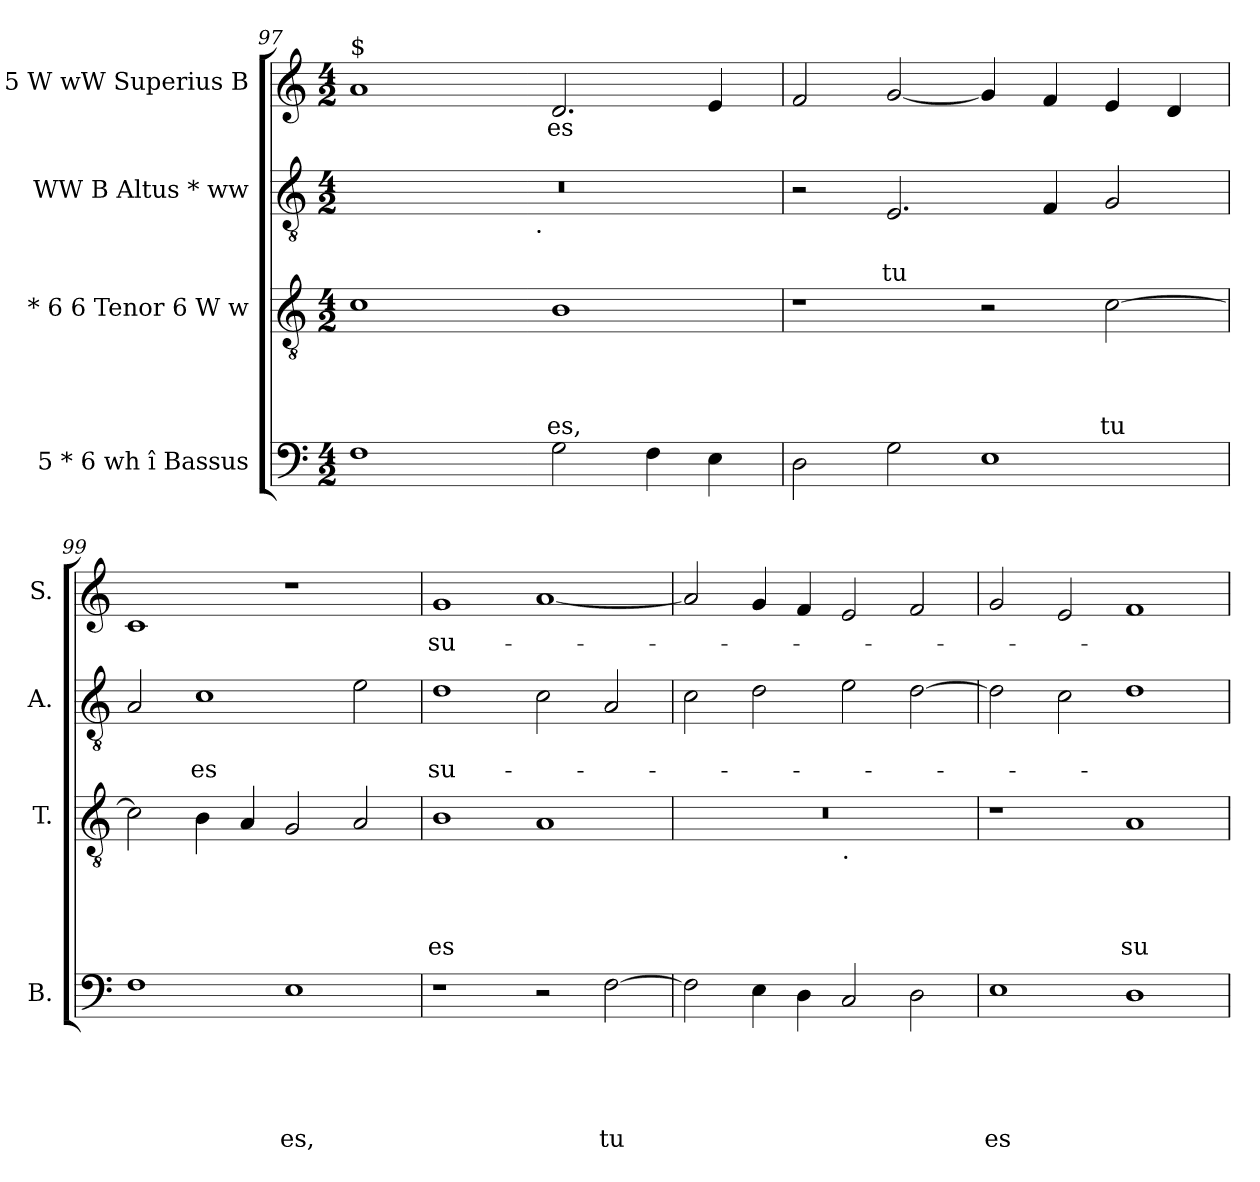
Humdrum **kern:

**kern	**text	**text	**text	**text	**text	**kern	**text	**text	**text	**text	**kern	**text	**text	**kern	**text
*part4	*part4	*part4	*part4	*part4	*part4	*part3	*part3	*part3	*part3	*part3	*part2	*part2	*part2	*part1	*part1
*staff4	*staff4	*staff4	*staff4	*staff4	*staff4	*staff3	*staff3	*staff3	*staff3	*staff3	*staff2	*staff2	*staff2	*staff1	*staff1
*I"5 * 6 wh î Bassus	*	*	*	*	*	*I"* 6 6 Tenor 6 W w	*	*	*	*	*I"WW B Altus * ww	*	*	*I"* 5 W wW Superius B	*
*I'B.	*	*	*	*	*	*I'T.	*	*	*	*	*I'A.	*	*	*I'S.	*
*clefF4	*	*	*	*	*	*clefGv2	*	*	*	*	*clefGv2	*	*	*clefG2	*
*k[]	*	*	*	*	*	*k[]	*	*	*	*	*k[]	*	*	*k[]	*
*C:	*	*	*	*	*	*C:	*	*	*	*	*C:	*	*	*C:	*
*M4/2	*	*	*	*	*	*M4/2	*	*	*	*	*M4/2	*	*	*M4/2	*
=97	=97	=97	=97	=97	=97	=97	=97	=97	=97	=97	=97	=97	=97	=97	=97
!	!	!	!	!	!	!	!	!	!	!	!	!	!	!LO:TX:a:t=$	!
*	*	*	*	*	*	*	*	*	*	*	*^	*	*	*	*
1F	.	.	.	.	.	1c	.	.	.	.	0r	2ryy	.	.	1a	.
.	.	.	.	.	.	.	.	.	.	.	.	4...ryy	.	.	.	.
!	!	!	!	!	!	!	!	!	!	!	!	!LO:TX:b:t=.	!	!	!	!
.	.	.	.	.	.	.	.	.	.	.	.	1ryy	.	.	.	.
!	!	!	!	!	!	!	!	!	!	!LO:LY:b	!	!	!	!	!	!LO:LY:b
2G\	.	.	.	.	.	1B	.	.	.	es,	.	.	.	.	2.d/	es
4F\	.	.	.	.	.	.	.	.	.	.	.	.	.	.	.	.
4E\	.	.	.	.	.	.	.	.	.	.	.	.	.	.	4e/	.
.	.	.	.	.	.	.	.	.	.	.	.	32ryy	.	.	.	.
*	*	*	*	*	*	*	*	*	*	*	*v	*v	*	*	*	*
!!LO:LB:g=z
=98	=98	=98	=98	=98	=98	=98	=98	=98	=98	=98	=98	=98	=98	=98	=98
2D\	.	.	.	.	.	1r	.	.	.	.	2r	.	.	2f/	.
!	!	!	!	!	!	!	!	!	!	!	!	!	!LO:LY:b	!	!
2G\	.	.	.	.	.	.	.	.	.	.	2.E/	.	tu	[<2g/	.
1E	.	.	.	.	.	2r	.	.	.	.	.	.	.	4g/]	.
.	.	.	.	.	.	.	.	.	.	.	4F/	.	.	4f/	.
!	!	!	!	!	!	!	!	!	!	!LO:LY:b	!	!	!	!	!
.	.	.	.	.	.	[>2c\	.	.	.	tu	2G/	.	.	4e/	.
.	.	.	.	.	.	.	.	.	.	.	.	.	.	4d/	.
=99	=99	=99	=99	=99	=99	=99	=99	=99	=99	=99	=99	=99	=99	=99	=99
1F	.	.	.	.	.	2c\]	.	.	.	.	2A/	.	.	1c	.
!	!	!	!	!	!	!	!	!	!	!	!	!	!LO:LY:b	!	!
.	.	.	.	.	.	4B\	.	.	.	.	1c	.	es	.	.
.	.	.	.	.	.	4A/	.	.	.	.	.	.	.	.	.
!	!	!	!	!	!LO:LY:b	!	!	!	!	!	!	!	!	!	!
1E	.	.	.	.	es,	2G/	.	.	.	.	.	.	.	1r	.
.	.	.	.	.	.	2A/	.	.	.	.	2e\	.	.	.	.
=100	=100	=100	=100	=100	=100	=100	=100	=100	=100	=100	=100	=100	=100	=100	=100
!	!	!	!	!	!	!	!	!	!	!LO:LY:b	!	!	!LO:LY:b	!	!LO:LY:b
1r	.	.	.	.	.	1B	.	.	.	es	1d	.	su-	1g	su-
2r	.	.	.	.	.	1A	.	.	.	.	2c\	.	.	[<1a	.
!	!	!	!	!	!LO:LY:b	!	!	!	!	!	!	!	!	!	!
[>2F\	.	.	.	.	tu	.	.	.	.	.	2A/	.	.	.	.
=101	=101	=101	=101	=101	=101	=101	=101	=101	=101	=101	=101	=101	=101	=101	=101
*	*	*	*	*	*	*^	*	*	*	*	*	*	*	*	*
2F\]	.	.	.	.	.	0r	1ryy	.	.	.	.	2c\	.	.	2a/]	.
4E\	.	.	.	.	.	.	.	.	.	.	.	2d\	.	.	4g/	.
4D\	.	.	.	.	.	.	.	.	.	.	.	.	.	.	4f/	.
!	!	!	!	!	!	!	!LO:TX:b:t=.	!	!	!	!	!	!	!	!	!
2C/	.	.	.	.	.	.	1ryy	.	.	.	.	2e\	.	.	2e/	.
2D\	.	.	.	.	.	.	.	.	.	.	.	[>2d\	.	.	2f/	.
=102	=102	=102	=102	=102	=102	=102	=102	=102	=102	=102	=102	=102	=102	=102	=102	=102
!	!	!	!	!	!LO:LY:b	!	!	!	!	!	!	!	!	!	!	!
*	*	*	*	*	*	*v	*v	*	*	*	*	*	*	*	*	*
1E	.	.	.	.	es	1r	.	.	.	.	2d\]	.	.	2g/	.
.	.	.	.	.	.	.	.	.	.	.	2c\	.	.	2e/	.
!	!	!	!	!	!	!	!	!	!	!LO:LY:b	!	!	!	!	!
1D	.	.	.	.	.	1A	.	.	.	su-	1d	.	.	1f	.
=	=	=	=	=	=	=	=	=	=	=	=	=	=	=	=
*-	*-	*-	*-	*-	*-	*-	*-	*-	*-	*-	*-	*-	*-	*-	*-
